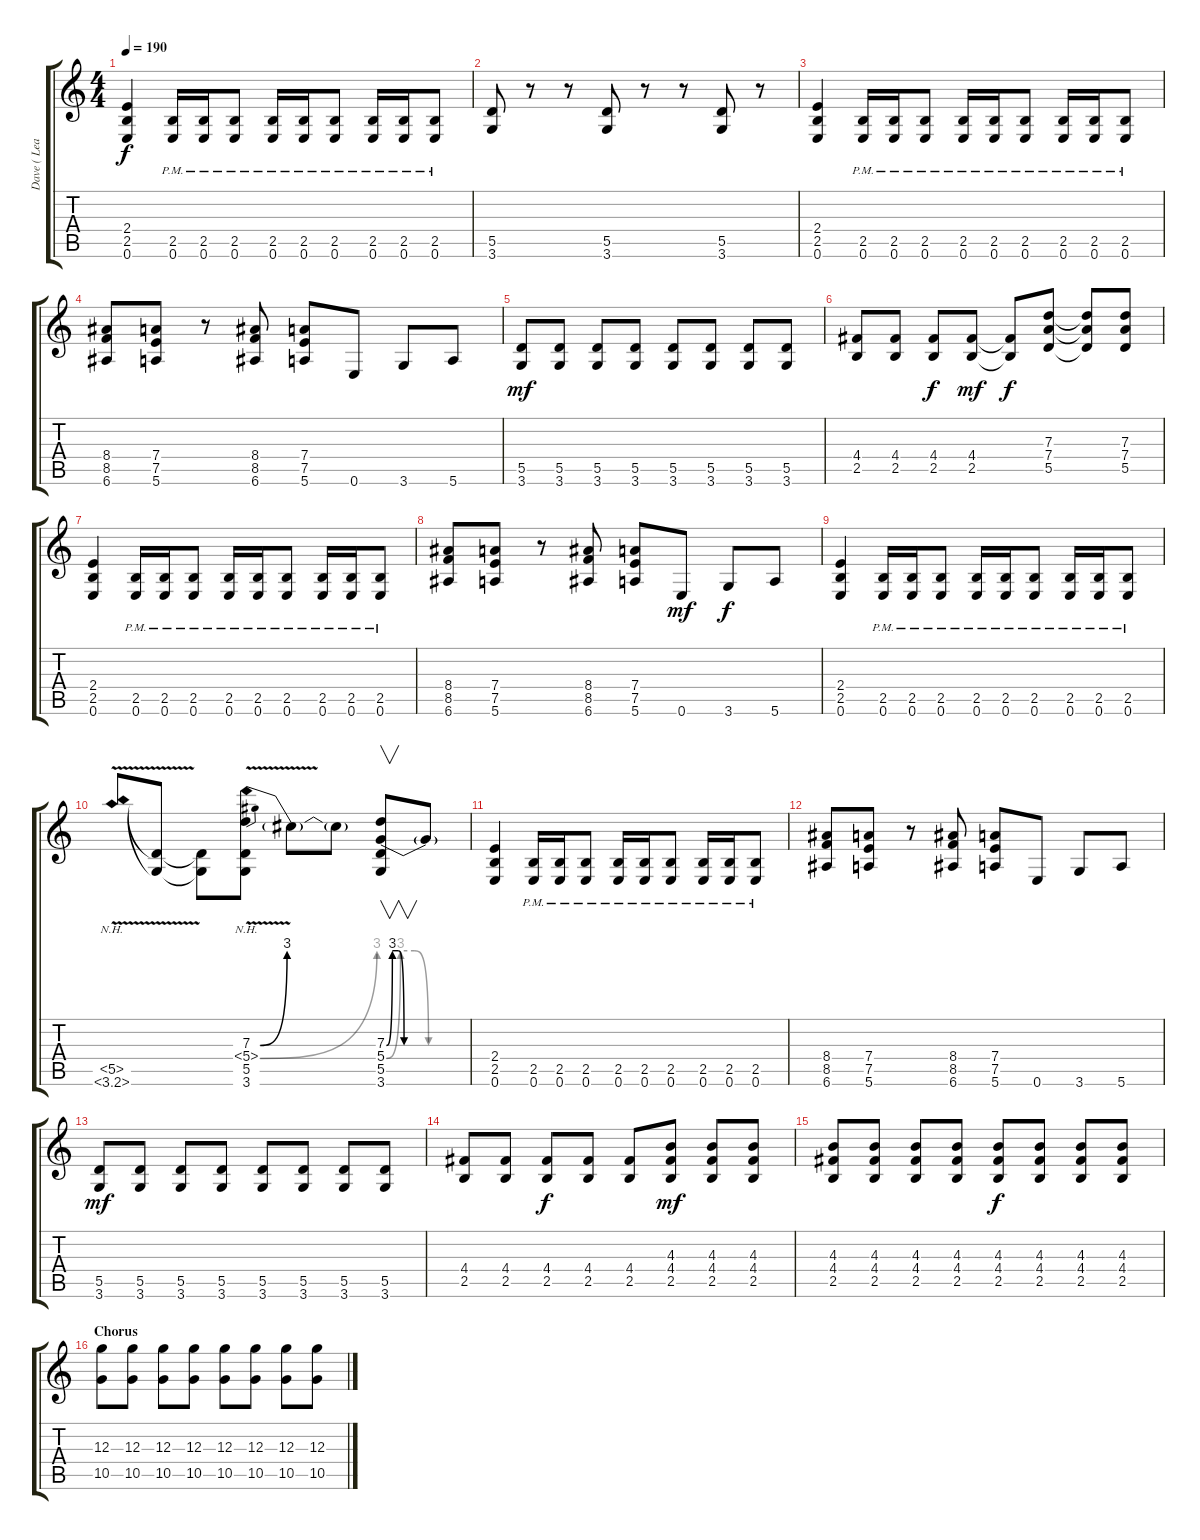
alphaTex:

\track ("Dave ( Lead Guitar )" "Dave ( Lea") {instrument distortionguitar}
\staff {score tabs}
\tuning (E4 B3 G3 D3 A2 E2) {hide}
\ts (4 4)
\tempo 190
\clef g2
\ks c
(2.4 2.5 0.6).4{dy f} (2.5{pm} 0.6{pm}).16 (2.5{pm} 0.6{pm}).16 (2.5{pm} 0.6{pm}).8 (2.5{pm} 0.6{pm}).16 (2.5{pm} 0.6{pm}).16 (2.5{pm} 0.6{pm}).8 (2.5{pm} 0.6{pm}).16 (2.5{pm} 0.6{pm}).16 (2.5{pm} 0.6{pm}).8 |
(5.5 3.6).8 r.8 r.8 (5.5 3.6).8 r.8 r.8 (5.5 3.6).8 r.8 |
(2.4 2.5 0.6).4 (2.5{pm} 0.6{pm}).16 (2.5{pm} 0.6{pm}).16 (2.5{pm} 0.6{pm}).8 (2.5{pm} 0.6{pm}).16 (2.5{pm} 0.6{pm}).16 (2.5{pm} 0.6{pm}).8 (2.5{pm} 0.6{pm}).16 (2.5{pm} 0.6{pm}).16 (2.5{pm} 0.6{pm}).8 |
(8.4 8.5 6.6).8 (7.4 7.5 5.6).8 r.8 (8.4 8.5 6.6).8 (7.4 7.5 5.6).8 0.6.8 3.6.8 5.6.8 |
(5.5 3.6).8{dy mf} (5.5 3.6).8 (5.5 3.6).8 (5.5 3.6).8 (5.5 3.6).8 (5.5 3.6).8 (5.5 3.6).8 (5.5 3.6).8 |
(4.4 2.5).8 (4.4 2.5).8 (4.4 2.5).8{dy f} (4.4 2.5).8{dy mf} (4.4{t} 2.5{t}).8{dy f} (7.3 7.4 5.5).8 (7.3{t} 7.4{t} 5.5{t}).8 (7.3 7.4 5.5).8 |
(2.4 2.5 0.6).4 (2.5{pm} 0.6{pm}).16 (2.5{pm} 0.6{pm}).16 (2.5{pm} 0.6{pm}).8 (2.5{pm} 0.6{pm}).16 (2.5{pm} 0.6{pm}).16 (2.5{pm} 0.6{pm}).8 (2.5{pm} 0.6{pm}).16 (2.5{pm} 0.6{pm}).16 (2.5{pm} 0.6{pm}).8 |
(8.4 8.5 6.6).8 (7.4 7.5 5.6).8 r.8 (8.4 8.5 6.6).8 (7.4 7.5 5.6).8 0.6.8{dy mf} 3.6.8{dy f} 5.6.8 |
(2.4 2.5 0.6).4 (2.5{pm} 0.6{pm}).16 (2.5{pm} 0.6{pm}).16 (2.5{pm} 0.6{pm}).8 (2.5{pm} 0.6{pm}).16 (2.5{pm} 0.6{pm}).16 (2.5{pm} 0.6{pm}).8 (2.5{pm} 0.6{pm}).16 (2.5{pm} 0.6{pm}).16 (2.5{pm} 0.6{pm}).8 |
(5.5{nh v} 3.6{nh v}).8 (5.5{t} 3.6{t}).8 (5.5{t} 3.6{t}).8 (7.3{be (bend 0 0 60 12) v} 5.4{be (bend 0 0 60 12) nh v} 5.5 3.6).8 5.4{t}.8 5.4{t}.8 (7.3{be (custom 0 0 10 12 20 12 30 0 60 0)} 5.4{be (custom 0 0 10 12 20 12 30 0 60 0)} 5.5 3.6).8{v} 5.4{t}.8 |
(2.4 2.5 0.6).4 (2.5{pm} 0.6{pm}).16 (2.5{pm} 0.6{pm}).16 (2.5{pm} 0.6{pm}).8 (2.5{pm} 0.6{pm}).16 (2.5{pm} 0.6{pm}).16 (2.5{pm} 0.6{pm}).8 (2.5{pm} 0.6{pm}).16 (2.5{pm} 0.6{pm}).16 (2.5{pm} 0.6{pm}).8 |
(8.4 8.5 6.6).8 (7.4 7.5 5.6).8 r.8 (8.4 8.5 6.6).8 (7.4 7.5 5.6).8 0.6.8 3.6.8 5.6.8 |
(5.5 3.6).8{dy mf} (5.5 3.6).8 (5.5 3.6).8 (5.5 3.6).8 (5.5 3.6).8 (5.5 3.6).8 (5.5 3.6).8 (5.5 3.6).8 |
(4.4 2.5).8 (4.4 2.5).8 (4.4 2.5).8{dy f} (4.4 2.5).8 (4.4 2.5).8 (4.3 4.4 2.5).8{dy mf} (4.3 4.4 2.5).8 (4.3 4.4 2.5).8 |
(4.3 4.4 2.5).8 (4.3 4.4 2.5).8 (4.3 4.4 2.5).8 (4.3 4.4 2.5).8 (4.3 4.4 2.5).8{dy f} (4.3 4.4 2.5).8 (4.3 4.4 2.5).8 (4.3 4.4 2.5).8 |
\section ("" "Chorus")
(12.3 10.5).8 (12.3 10.5).8 (12.3 10.5).8 (12.3 10.5).8 (12.3 10.5).8 (12.3 10.5).8 (12.3 10.5).8 (12.3 10.5).8
